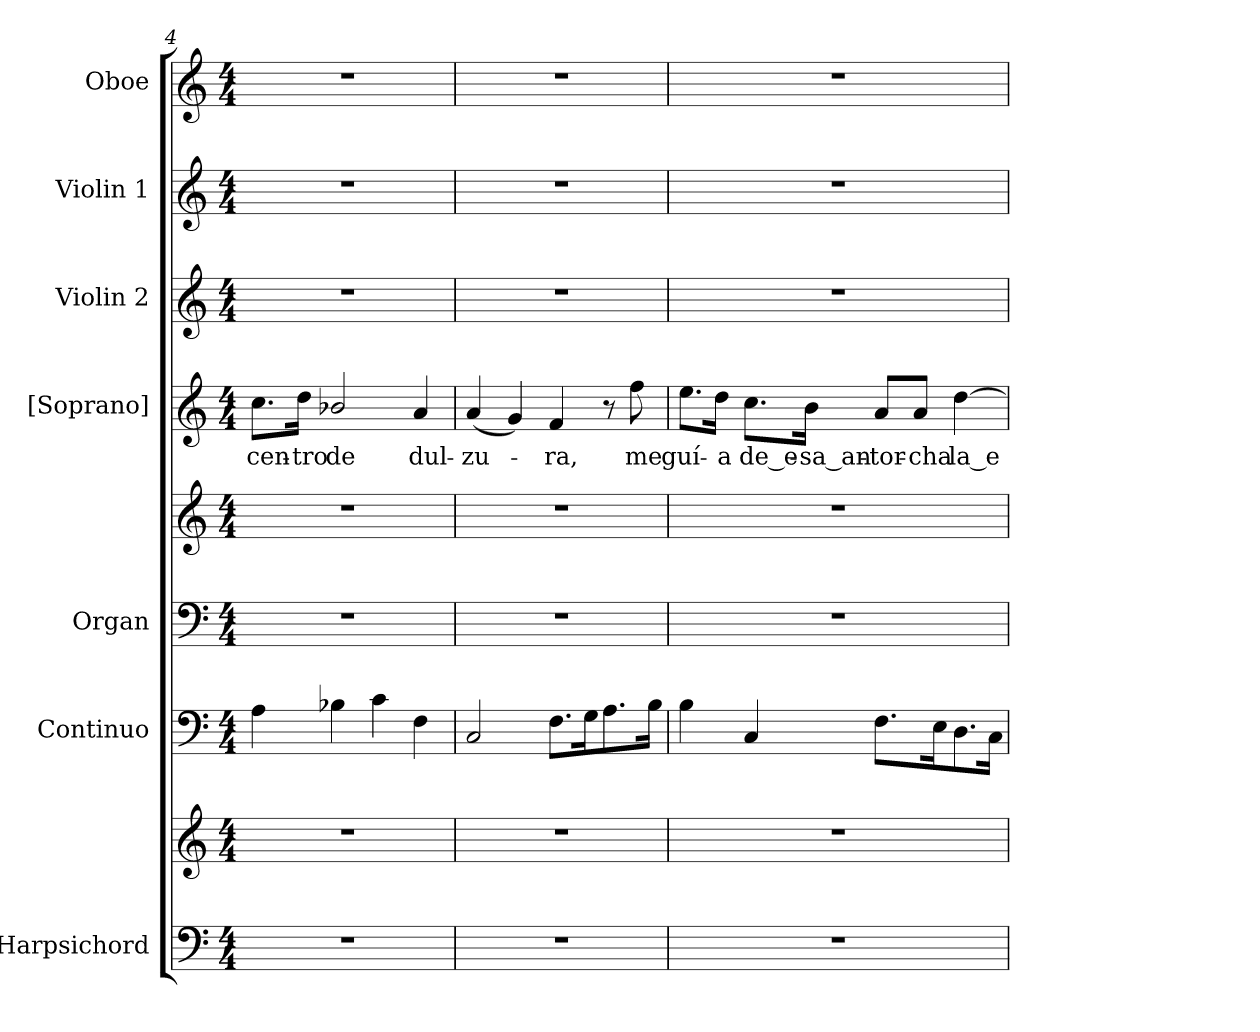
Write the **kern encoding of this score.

**kern	**kern	**kern	**kern	**kern	**kern	**text	**kern	**kern	**kern
*part7	*part7	*part6	*part5	*part5	*part4	*part4	*part3	*part2	*part1
*staff9	*staff8	*staff7	*staff6	*staff5	*staff4	*staff4	*staff3	*staff2	*staff1
*I"Harpsichord	*	*I"Continuo	*I"Organ	*	*I"[Soprano]	*	*I"Violin 2	*I"Violin 1	*I"Oboe
*	*	*I'Cont.	*I'Org.	*	*I'S.	*	*I'Vln. 2	*I'Vln. 1	*I'Ob.
*clefF4	*clefG2	*clefF4	*clefF4	*clefG2	*clefG2	*	*clefG2	*clefG2	*clefG2
*k[]	*k[]	*k[]	*k[]	*k[]	*k[]	*	*k[]	*k[]	*k[]
*C:	*C:	*C:	*C:	*C:	*C:	*	*C:	*C:	*C:
*M4/4	*M4/4	*M4/4	*M4/4	*M4/4	*M4/4	*	*M4/4	*M4/4	*M4/4
=4	=4	=4	=4	=4	=4	=4	=4	=4	=4
!	!	!	!	!	!	!LO:LY:b:color=#000000	!	!	!
1r	1r	4Ai\	1r	1r	8.cci\L	cen-	1r	1r	1r
!	!	!	!	!	!	!LO:LY:b:color=#000000	!	!	!
.	.	.	.	.	16ddi\Jk	-tro	.	.	.
!	!	!	!	!	!	!LO:LY:b:color=#000000	!	!	!
.	.	4B-Xi\	.	.	2b-Xi/	de	.	.	.
.	.	4ci\	.	.	.	.	.	.	.
!	!	!	!	!	!	!LO:LY:b:color=#000000	!	!	!
.	.	4Fi\	.	.	4ai/	dul-	.	.	.
!!LO:LB:g=z
=5	=5	=5	=5	=5	=5	=5	=5	=5	=5
!	!	!	!	!	!	!LO:LY:b:color=#000000	!	!	!
1r	1r	2Ci/	1r	1r	(4ai/	-zu-	1r	1r	1r
.	.	.	.	.	4gi/)	.	.	.	.
!	!	!	!	!	!	!LO:LY:b:color=#000000	!	!	!
.	.	8.Fi\L	.	.	4fi/	-ra,	.	.	.
.	.	16Gi\k	.	.	.	.	.	.	.
.	.	8.Ai\	.	.	8r	.	.	.	.
!	!	!	!	!	!	!LO:LY:b:color=#000000	!	!	!
.	.	.	.	.	8ffi\	me	.	.	.
.	.	16Bi\Jk	.	.	.	.	.	.	.
=6	=6	=6	=6	=6	=6	=6	=6	=6	=6
!	!	!	!	!	!	!LO:LY:b:color=#000000	!	!	!
1r	1r	4Bi\	1r	1r	8.eei\L	guí-	1r	1r	1r
!	!	!	!	!	!	!LO:LY:b:color=#000000	!	!	!
.	.	.	.	.	16ddi\Jk	-a	.	.	.
!	!	!	!	!	!	!LO:LY:b:color=#000000	!	!	!
.	.	4Ci/	.	.	8.cci\L	de_e-	.	.	.
!	!	!	!	!	!	!LO:LY:b:color=#000000	!	!	!
.	.	.	.	.	16bi\Jk	-sa_an-	.	.	.
!	!	!	!	!	!	!LO:LY:b:color=#000000	!	!	!
.	.	8.Fi\L	.	.	8ai/L	-tor-	.	.	.
!	!	!	!	!	!	!LO:LY:b:color=#000000	!	!	!
.	.	.	.	.	8ai/J	-cha	.	.	.
.	.	16Ei\k	.	.	.	.	.	.	.
!	!	!	!	!	!	!LO:LY:b:color=#000000	!	!	!
.	.	8.Di\	.	.	[4ddi\	la_e-	.	.	.
.	.	16Ci\Jk	.	.	.	.	.	.	.
=	=	=	=	=	=	=	=	=	=
*-	*-	*-	*-	*-	*-	*-	*-	*-	*-
